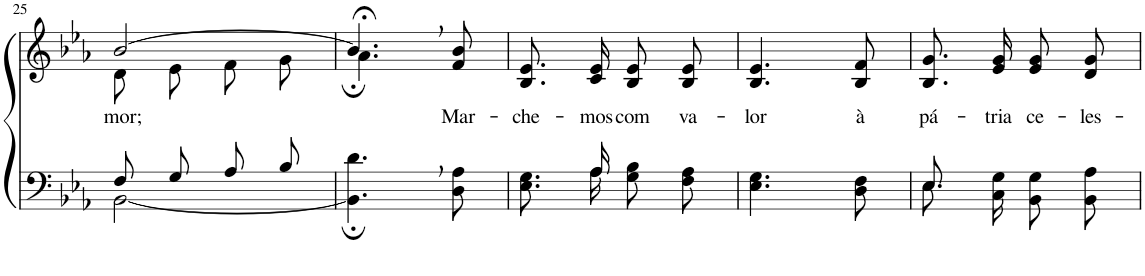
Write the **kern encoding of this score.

**kern	**kern	**text
*part2	*part1	*part1
*staff2	*staff1	*staff1
*I"Parte III e IV	*I"Parte I e II	*
!!LO:PB:g=z
*clefF4	*clefG2	*
*k[b-e-a-]	*k[b-e-a-]	*
*M2/4	*M2/4	*
=25	=25	=25
*^	*^	*
!	!	!	!	!LO:LY:b
8F/L	[2BB-\	[2b-/	8d\L	-mor;
8G/J	.	.	8e-\J	.
8A-/L	.	.	8f\L	.
8B-/J	.	.	8g\J	.
*v	*v	*	*	*
=26	=26	=26	=26
4.BB-\];, 4.d\;,	4.a-;<,\	4.b-;/]	.
!	!	!	!LO:LY:b
8D\ 8A-\	8ryy	8f/ 8b-/	-Mar-
=27	=27	=27	=27
*^	*	*	*
!	!	!	!	!LO:LY:b
*	*	*v	*v	*
8.ryy	8.E-\ 8.G\L	8.B-/ 8.e-/L	-che-
!	!	!	!LO:LY:b
16A-/	16A-\Jk	16c/ 16e-/Jk	-mos
!	!	!	!LO:LY:b
4ryy	8G\ 8B-\L	8B-/ 8e-/L	com
!	!	!	!LO:LY:b
.	8F\ 8A-\J	8B-/ 8e-/J	va-
=28	=28	=28	=28
!	!	!	!LO:LY:b
*v	*v	*	*
4.E-\ 4.G\	4.B-/ 4.e-/	-lor
!	!	!LO:LY:b
8D\ 8F\	8B-/ 8f/	à
=29	=29	=29
*^	*	*
!	!	!	!LO:LY:b
8.E-/	8.E-\L	8.B-/ 8.g/L	pá-
!	!	!	!LO:LY:b
4ryy	16C\ 16G\Jk	16e-/ 16g/Jk	-tria
!	!	!	!LO:LY:b
.	8BB-\ 8G\L	8e-/ 8g/L	ce-
!	!	!	!LO:LY:b
.	8BB-\ 8A-\J	8d/ 8g/J	-les-
16ryy	.	.	.
*v	*v	*	*
=	=	=
*-	*-	*-
